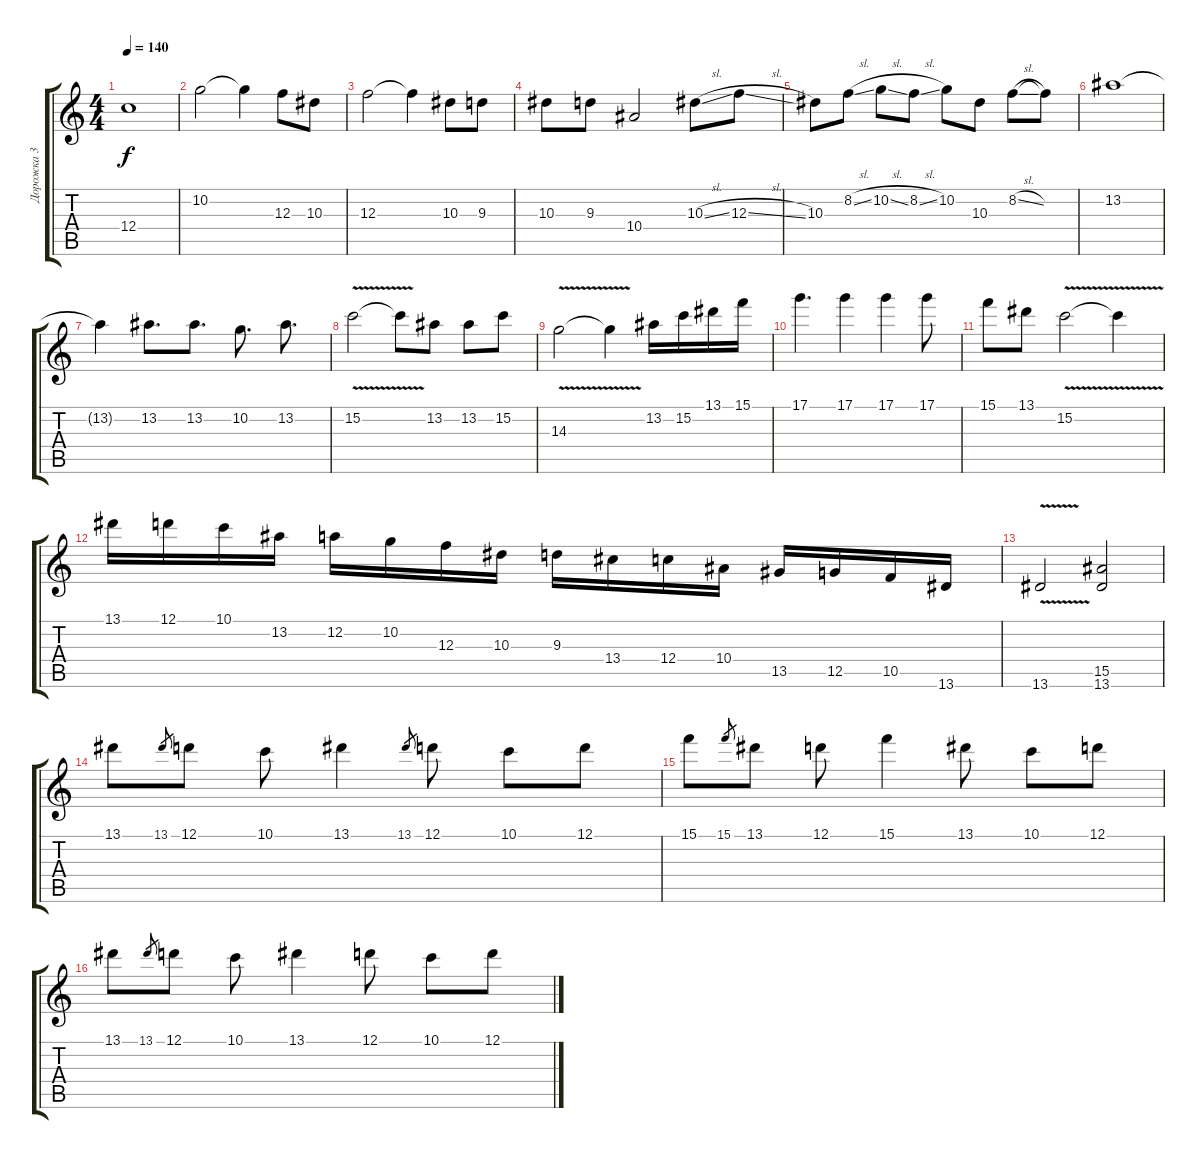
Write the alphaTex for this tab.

\track ("Дорожка 3" "Дорожка 3") {instrument overdrivenguitar}
\staff {score tabs}
\tuning (D4 A3 F3 C3 G2 D2) {hide}
\ts (4 4)
\tempo 140
\clef g2
\ks c
12.4.1{dy f} |
10.2.2 10.2{t}.4 12.3.8 10.3.8 |
12.3.2 12.3{t}.4 10.3.8 9.3.8 |
10.3.8 9.3.8 10.4.2 10.3{sl}.8 12.3{sl}.8 |
10.3.8 8.2{sl}.8 10.2{sl}.8 8.2{sl}.8 10.2.8 10.3.8 8.2{sl}.8 8.2{t}.8 |
13.2.1 |
13.2{t}.4 13.2.8{d} 13.2.8{d} 10.2.8{d} 13.2.8{d} |
15.2{v}.2 15.2{t}.8 13.2.8 13.2.8 15.2.8 |
14.3{v}.2 14.3{t}.4 13.2.16 15.2.16 13.1.16 15.1.16 |
17.1.4{d} 17.1.4 17.1.4 17.1.8 |
15.1.8 13.1.8 15.2{v}.2 15.2{t}.4 |
13.1.16 12.1.16 10.1.16 13.2.16 12.2.16 10.2.16 12.3.16 10.3.16 9.3.16 13.4.16 12.4.16 10.4.16 13.5.16 12.5.16 10.5.16 13.6.16 |
13.6{v}.2 (15.5 13.6).2 |
13.1.8 13.1.8{gr} 12.1.8 10.1.8 13.1.4 13.1.8{gr} 12.1.8 10.1.8 12.1.8 |
15.1.8 15.1.8{gr} 13.1.8 12.1.8 15.1.4 13.1.8 10.1.8 12.1.8 |
13.1.8 13.1.8{gr} 12.1.8 10.1.8 13.1.4 12.1.8 10.1.8 12.1.8
